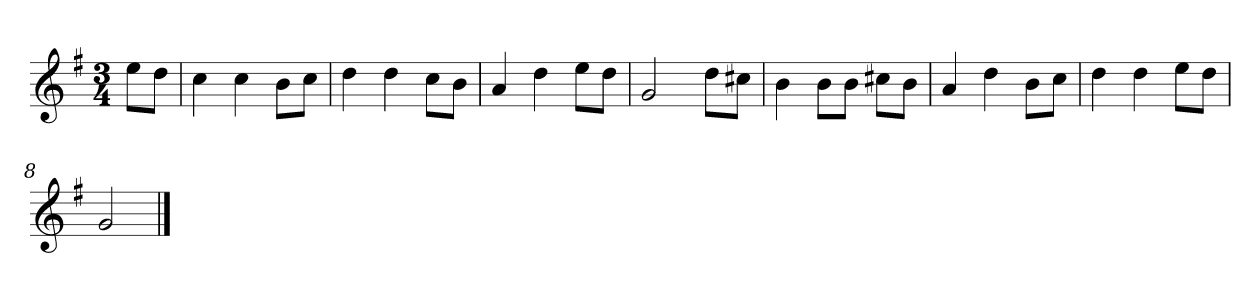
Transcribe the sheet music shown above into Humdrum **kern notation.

**kern
*part1
*staff1
*k[f#]
*M3/4
*MM120
=
8eeL
8ddJ
=1
4cc
4cc
8bL
8ccJ
=2
4dd
4dd
8ccL
8bJ
=3
4a
4dd
8eeL
8ddJ
=4
2g
8ddL
8cc#XJ
=5
4b
8bL
8bJ
8cc#XL
8bJ
=6
4a
4dd
8bL
8ccJ
=7
4dd
4dd
8eeL
8ddJ
=8
2g
==
*-
